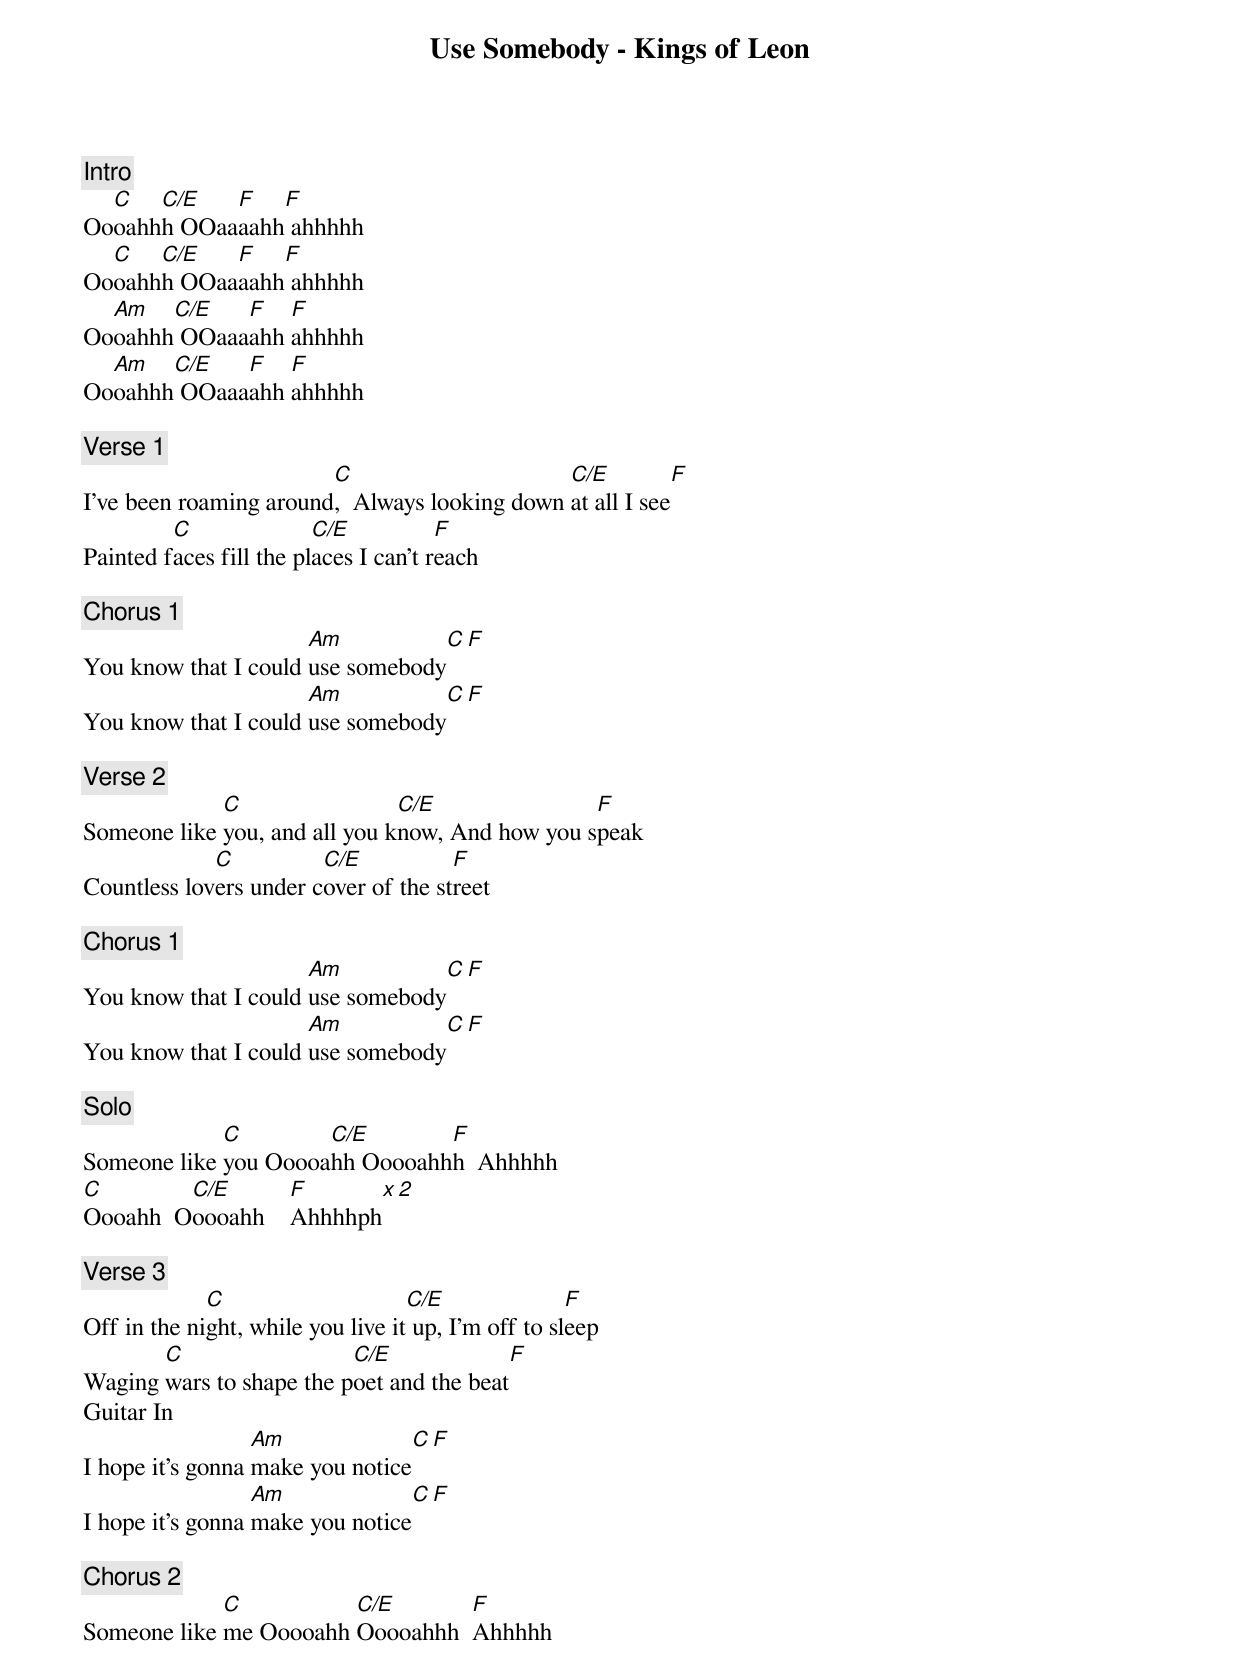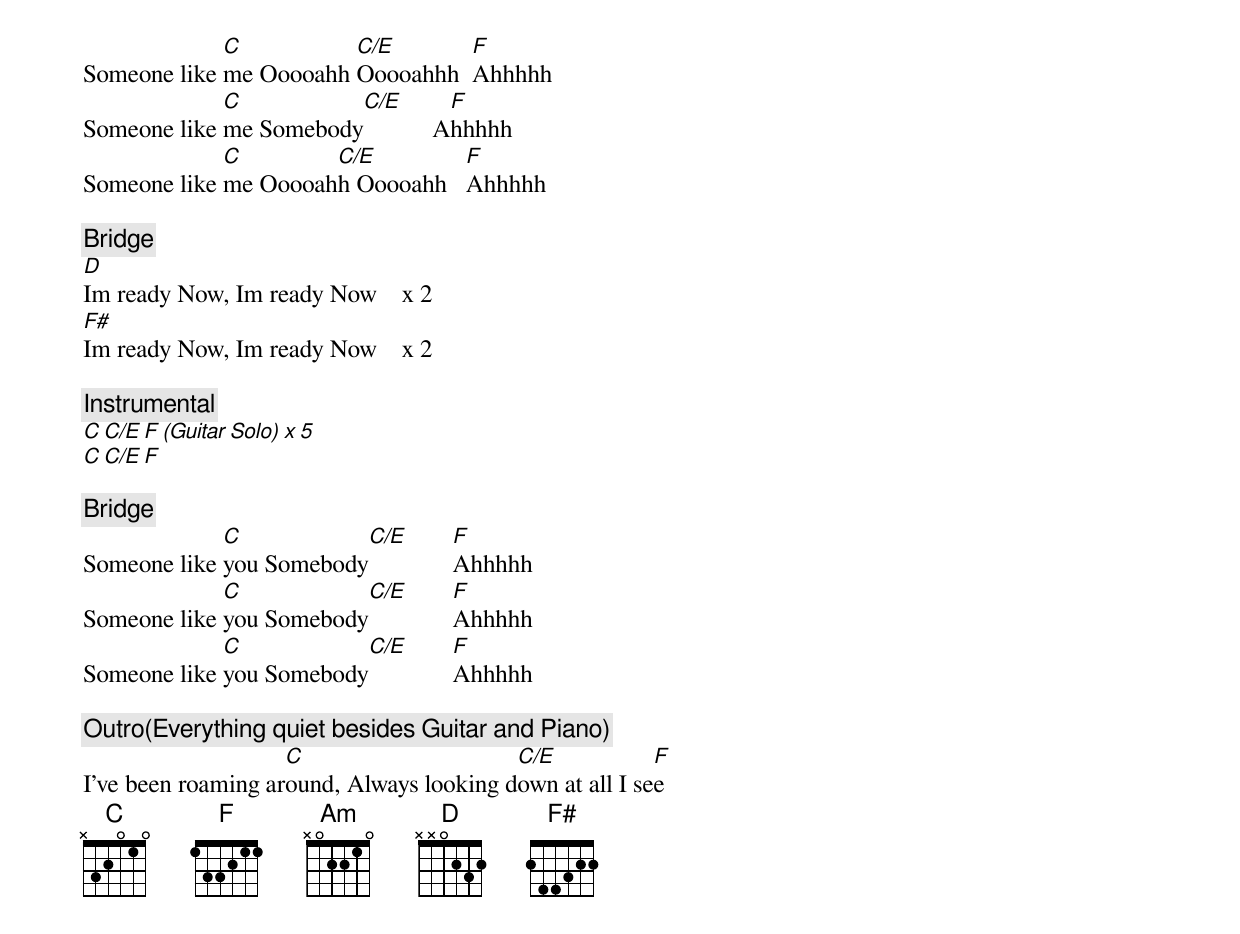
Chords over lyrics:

Use Somebody - Kings of Leon

[Intro]
  C   C/E   F   F
Oooahhh OOaaaahh ahhhhh
  C   C/E   F   F
Oooahhh OOaaaahh ahhhhh
  Am   C/E   F   F
Oooahhh OOaaaahh ahhhhh
  Am   C/E   F   F
Oooahhh OOaaaahh ahhhhh

[Verse 1]
                        C                      C/E             F
I've been roaming around,  Always looking down at all I see
         C               C/E           F
Painted faces fill the places I can't reach

[Chorus 1]
                      Am          C F
You know that I could use somebody
                      Am          C F
You know that I could use somebody

[Verse 2]
             C                 C/E               F
Someone like you, and all you know, And how you speak
             C          C/E           F
Countless lovers under cover of the street

[Chorus 1]
                      Am          C F
You know that I could use somebody
                      Am          C F
You know that I could use somebody

[Solo]
             C        C/E       F
Someone like you Ooooahh Ooooahhh  Ahhhhh
C        C/E       F             x 2
Oooahh  Ooooahh    Ahhhhph

[Verse 3]
             C                     C/E               F
Off in the night, while you live it up, I'm off to sleep
       C                  C/E             F
Waging wars to shape the poet and the beat
Guitar In
                  Am             C F
I hope it's gonna make you notice
                  Am             C F
I hope it's gonna make you notice

[Chorus 2]
             C          C/E       F
Someone like me Ooooahh Ooooahhh  Ahhhhh
             C          C/E       F
Someone like me Ooooahh Ooooahhh  Ahhhhh
             C          C/E         F
Someone like me Somebody           Ahhhhh
             C        C/E         F
Someone like me Ooooahh Ooooahh   Ahhhhh

[Bridge]
D
Im ready Now, Im ready Now    x 2
F#
Im ready Now, Im ready Now    x 2

[Instrumental]
C        C/E       F  (Guitar Solo)  x 5
C        C/E       F

[Bridge]
             C           C/E    F
Someone like you Somebody       Ahhhhh
             C           C/E    F
Someone like you Somebody       Ahhhhh
             C           C/E    F
Someone like you Somebody       Ahhhhh

[Outro](Everything quiet besides Guitar and Piano)
                    C                     C/E            F
I've been roaming around, Always looking down at all I see
